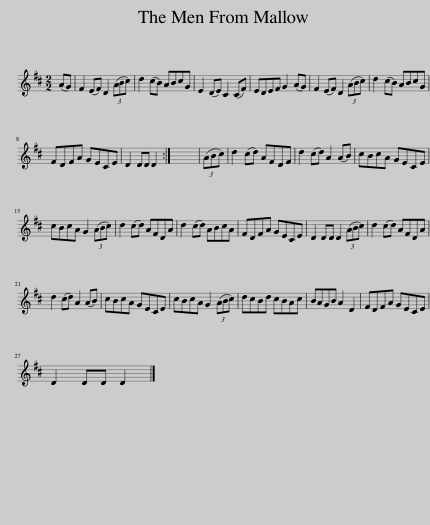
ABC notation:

X:1
L:1/8
M:2/2
I:linebreak $
K:D
V:1 treble
V:1
 (AG) | F2 (EF) D2 (3(ABc) | d2 (cB) ABcG | E2 (DE) C2 (CF) | EDEF G2 (AG) | %5
 F2 (EF) D2 (3(ABc) | d2 (cB) ABcG |$ FDFA GECE | D2 DD D2 :| x8 | %10
 (3(ABc) | d2 (cd) AFDF | d2 (cd) A2 (AB) | cBcA GECE |$ cBcA G2 (3(ABc) | %15
 d2 (cd) AFDA | d2 (cd) ABcA | FDFA GECE | D2 DD D2 (3(ABc) | d2 (cd) AFDA |$ %20
 d2 (cd) A2 (AB) | cBcA GECE | cBcA G2 (3(ABc) | dcBd cBAc | BAGB A2 D2 | %25
 FDFA GECE |$ D2 DD D2 |] %27
